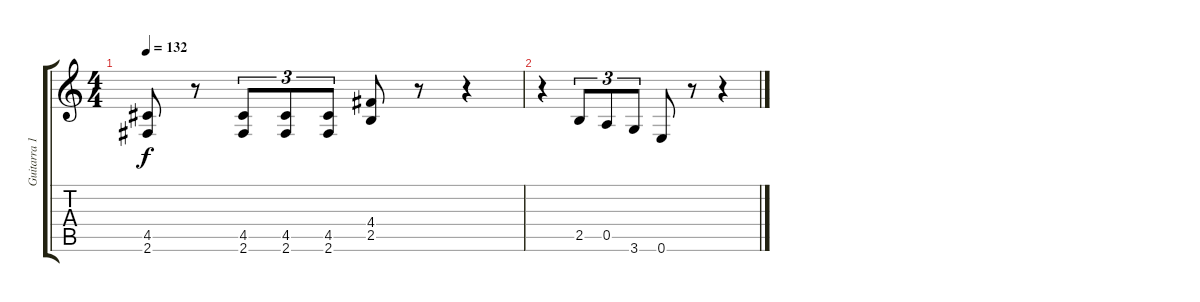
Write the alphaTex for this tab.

\track ("Guitarra 1" "Guitarra 1") {instrument distortionguitar}
\staff {score tabs}
\tuning (E4 B3 G3 D3 A2 E2) {hide}
\ts (4 4)
\tempo 132
\clef g2
\ks c
(4.5 2.6).8{dy f} r.8 (4.5 2.6).8{tu (3 2)} (4.5 2.6).8{tu (3 2)} (4.5 2.6).8{tu (3 2)} (4.4 2.5).8 r.8 r.4 |
r.4 2.5.8{tu (3 2)} 0.5.8{tu (3 2)} 3.6.8{tu (3 2)} 0.6.8 r.8 r.4
